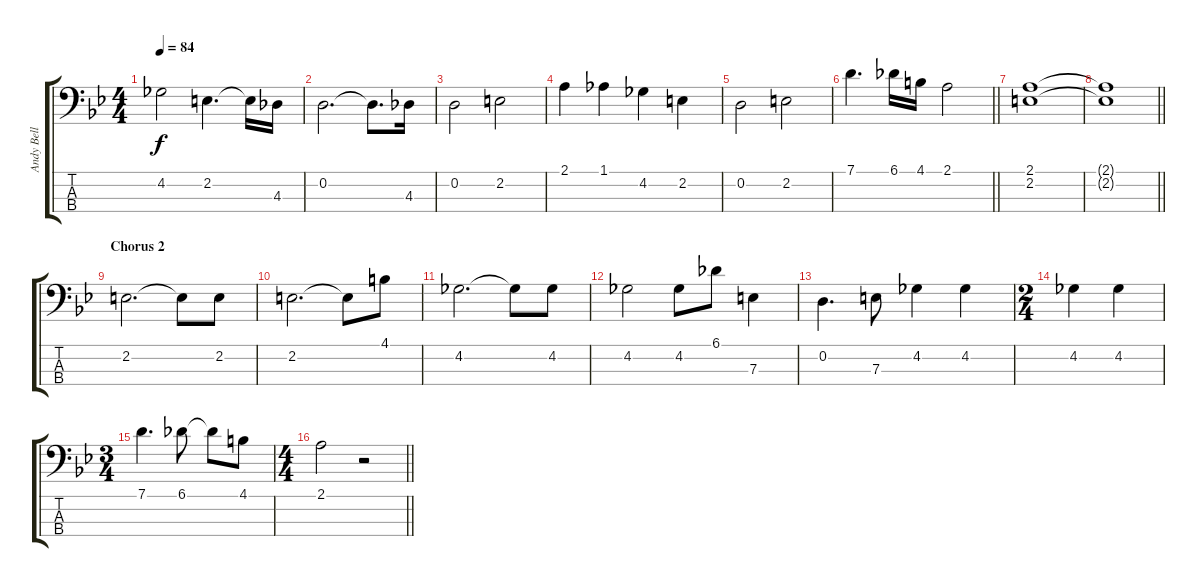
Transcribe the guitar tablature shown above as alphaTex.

\track ("Andy Bell" "Andy Bell") {instrument electricbassfinger}
\staff {score tabs}
\tuning (G2 D2 A1 E1) {hide}
\ts (4 4)
\tempo 84
\clef f4
\ks bb
4.2.2{dy f} 2.2.4{d} 2.2{t}.16 4.3.16 |
0.2.2{d} 0.2{t}.8{d} 4.3.16 |
0.2.2 2.2.2 |
2.1.4 1.1.4 4.2.4 2.2.4 |
0.2.2 2.2.2 |
\barLineRight lightlight
7.1.4{d} 6.1.16 4.1.16 2.1.2 |
(2.1 2.2).1 |
\barLineRight lightlight
(2.1{t} 2.2{t}).1 |
\section ("" "Chorus 2")
2.2.2{d} 2.2{t}.8 2.2.8 |
2.2.2{d} 2.2{t}.8 4.1.8 |
4.2.2{d} 4.2{t}.8 4.2.8 |
4.2.2 4.2.8 6.1.8 7.3.4 |
0.2.4{d} 7.3.8 4.2.4 4.2.4 |
\ts (2 4)
4.2.4 4.2.4 |
\ts (3 4)
7.1.4{d} 6.1.8 6.1{t}.8 4.1.8 |
\ts (4 4)
\barLineRight lightlight
2.1.2 r.2
